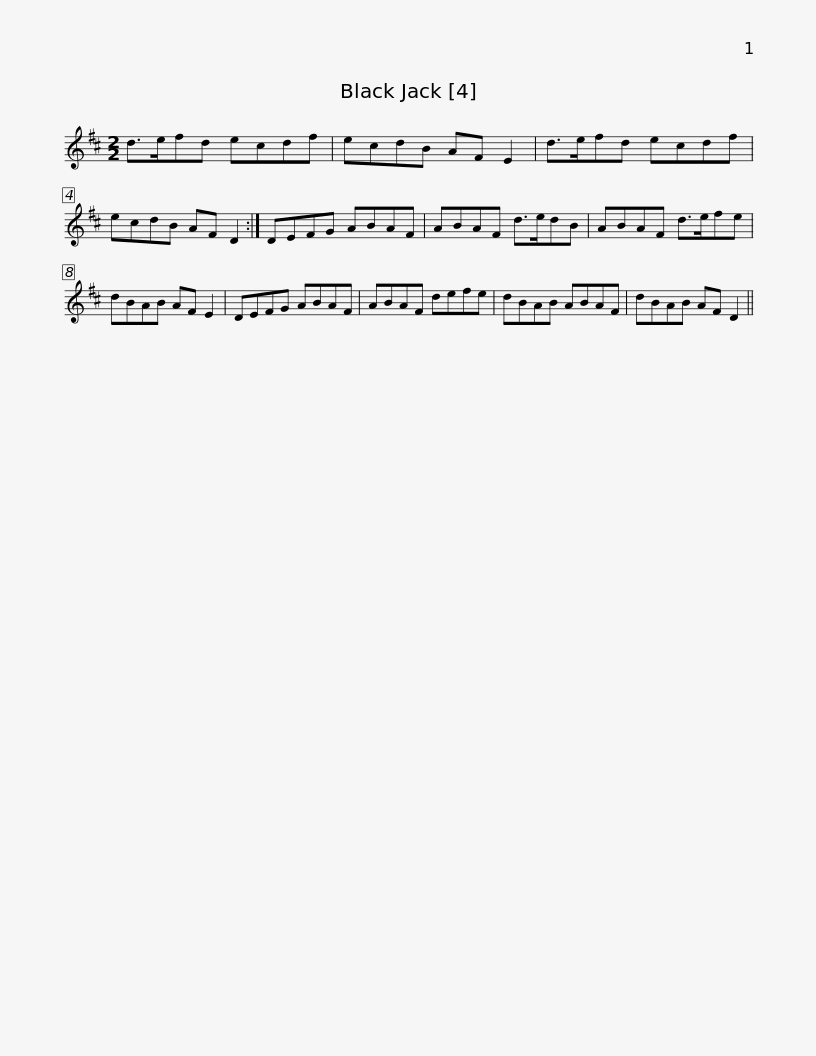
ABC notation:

X:1
L:1/8
M:2/2
I:linebreak $
K:D
V:1 treble
V:1
 d>efd ecdf | ecdB AF E2 | d>efd ecdf | ecdB AF D2 :| DEFG ABAF |$ %5
 ABAF d>edB | ABAF d>efe | dBAB AF E2 | DEFG ABAF | ABAF defe |$ %10
 dBAB ABAF | dBAB AF D2 || %12
